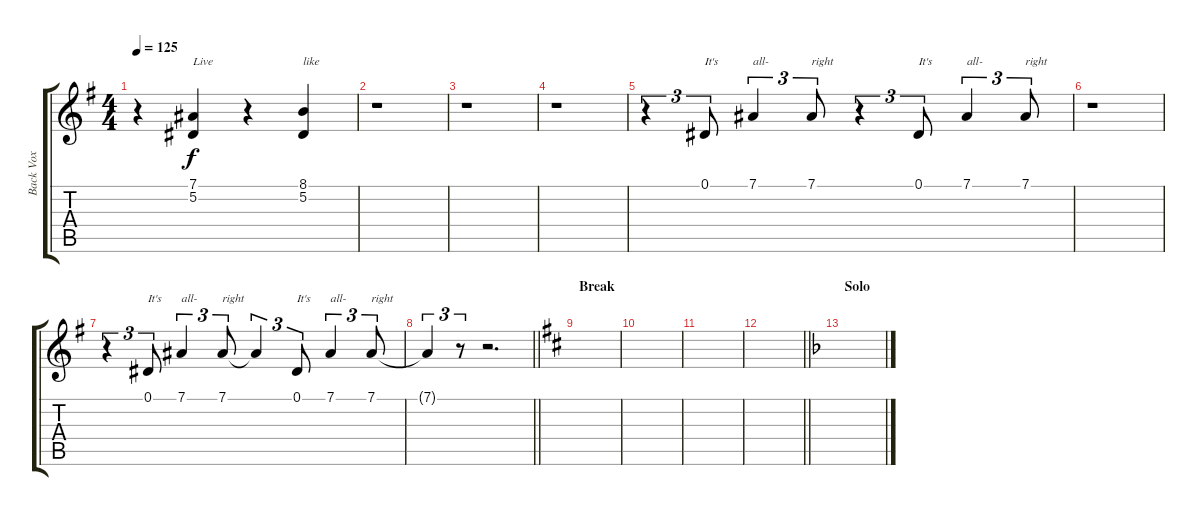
\track ("Back Vox" "Back Vox") {instrument lead1square}
\staff {score tabs}
\tuning (Eb4 Bb3 Gb3 Db3 Ab2 Eb2) {hide}
\ts (4 4)
\tempo 125
\clef g2
\ks eminor
r.4{dy f} (7.1 5.2).4{txt "Live"} r.4 (8.1 5.2).4{txt "like"} |
r.1 |
r.1 |
r.1 |
r.4{tu (3 2)} 0.1.8{tu (3 2) txt "It's"} 7.1.4{tu (3 2) txt "all-"} 7.1.8{tu (3 2) txt "right"} r.4{tu (3 2)} 0.1.8{tu (3 2) txt "It's"} 7.1.4{tu (3 2) txt "all-"} 7.1.8{tu (3 2) txt "right"} |
r.1 |
r.4{tu (3 2)} 0.1.8{tu (3 2) txt "It's"} 7.1.4{tu (3 2) txt "all-"} 7.1.8{tu (3 2) txt "right"} 7.1{t}.4{tu (3 2)} 0.1.8{tu (3 2) txt "It's"} 7.1.4{tu (3 2) txt "all-"} 7.1.8{tu (3 2) txt "right"} |
\barLineRight lightlight
7.1{t}.4{tu (3 2)} r.8{tu (3 2)} r.2{d} |
\section ("" "Break")
\ks bminor
|
|
|
\barLineRight lightlight
|
\section ("" "Solo")
\ks dminor
